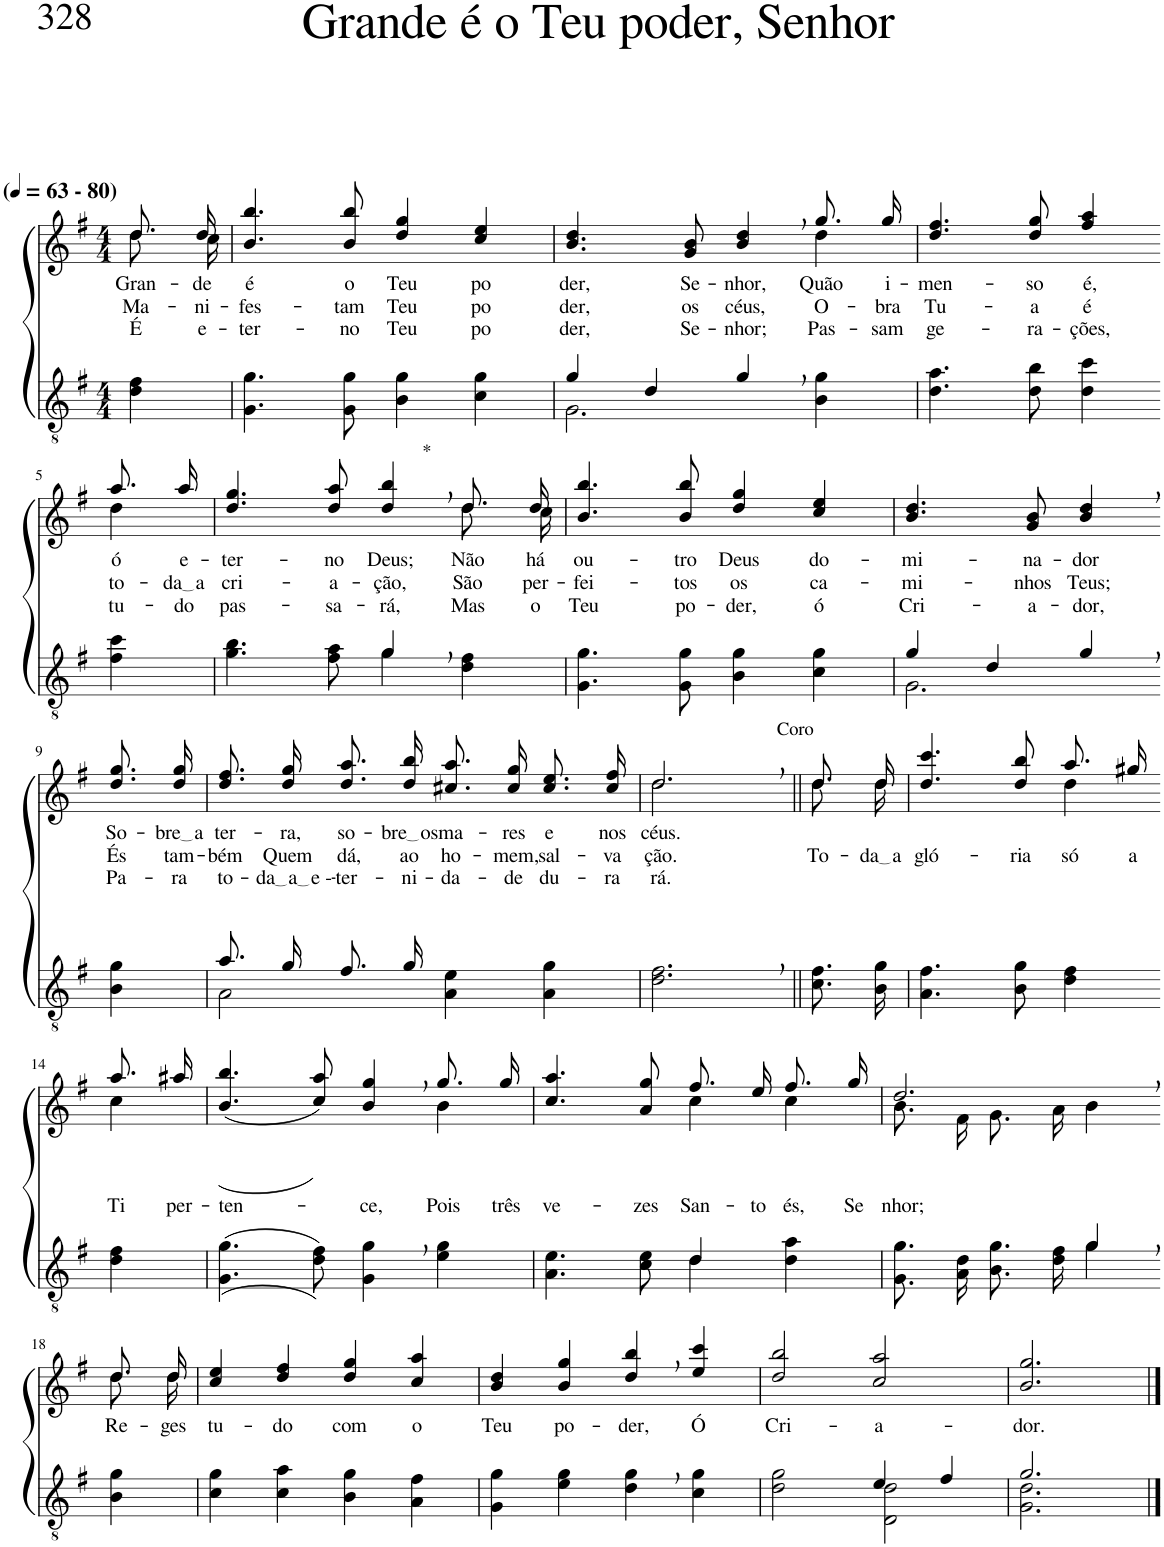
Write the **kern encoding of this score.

**kern	**kern	**text	**text	**text
*part2	*part1	*part1	*part1	*part1
*staff2	*staff1	*staff1	*staff1	*staff1
*I"Parte III e IV	*I"Parte I e II	*	*	*
*clefGv2	*clefG2	*	*	*
*Trd5c9	*Trd5c9	*	*	*
*k[f#]	*k[f#]	*	*	*
*M4/4	*M4/4	*	*	*
*MM63	*MM63	*	*	*
=1	=1	=1	=1	=1
*	*^	*	*	*
!	!LO:TX:a:B:t=(	!	!	!	!
!	!LO:TX:a:B:t=- 80)	!	!	!	!
!	!	!	!LO:LY:b	!LO:LY:b	!LO:LY:b
4d\ 4f#\	8.dd/L	8.dd\L	Gran-	Ma-	É
!	!	!	!LO:LY:b	!LO:LY:b	!LO:LY:b
.	16dd/Jk	16cc\Jk	-de	-ni-	e-
=2	=2	=2	=2	=2	=2
!	!	!	!LO:LY:b	!LO:LY:b	!LO:LY:b
*	*v	*v	*	*	*
4.G\ 4.g\	4.b/ 4.bb/	é	-fes-	-ter-
!	!	!LO:LY:b	!LO:LY:b	!LO:LY:b
8G\ 8g\	8b/ 8bb/	o	-tam	-no
!	!	!LO:LY:b	!LO:LY:b	!LO:LY:b
4B\ 4g\	4dd/ 4gg/	Teu	Teu	Teu
!	!	!LO:LY:b	!LO:LY:b	!LO:LY:b
4c\ 4g\	4cc/ 4ee/	po-	po-	po-
=3	=3	=3	=3	=3
*^	*^	*	*	*
!	!	!	!	!LO:LY:b	!LO:LY:b	!LO:LY:b
4g/	2.G\	2.ryy	4.b/ 4.dd/	-der,	-der,	-der,
4d/	.	.	.	.	.	.
!	!	!	!	!LO:LY:b	!LO:LY:b	!LO:LY:b
.	.	.	8g/ 8b/	Se-	os	Se-
!	!	!	!	!LO:LY:b	!LO:LY:b	!LO:LY:b
4g,/	.	.	4b/ 4dd/	-nhor,	céus,	-nhor;
!	!	!	!	!LO:LY:b	!LO:LY:b	!LO:LY:b
4ryy	4B\ 4g\	4dd\	8.gg/L	Quão	O-	Pas-
!	!	!	!	!LO:LY:b	!LO:LY:b	!LO:LY:b
.	.	.	16gg/Jk	i-	-bra	-sam
*v	*v	*	*	*	*	*
=4	=4	=4	=4	=4	=4
!	!	!	!LO:LY:b	!LO:LY:b	!LO:LY:b
*	*v	*v	*	*	*
4.d\ 4.a\	4.dd/ 4.ff#/	men-	Tu-	ge-
!	!	!LO:LY:b	!LO:LY:b	!LO:LY:b
8d\ 8b\	8dd/ 8gg/	-so	-a	-ra-
!	!	!LO:LY:b	!LO:LY:b	!LO:LY:b
4d\ 4cc\	4ff#/ 4aa/	é,	é	-ções,
!!LO:LB:g=z
=5-	=5-	=5-	=5-	=5-
*	*^	*	*	*
!	!	!	!LO:LY:b	!LO:LY:b	!LO:LY:b
4f#\ 4cc\	8.aa/L	4dd\	-ó	to-	tu-
!	!	!	!LO:LY:b	!LO:LY:b	!LO:LY:b
.	16aa/Jk	.	e-	da a	-do
=6	=6	=6	=6	=6	=6
*^	*	*	*	*	*
!	!	!	!	!LO:LY:b	!LO:LY:b	!LO:LY:b
2ryy	4.g\ 4.b\	4.dd/ 4.gg/	2.ryy	-ter-	cri-	pas-
!	!	!	!	!LO:LY:b	!LO:LY:b	!LO:LY:b
.	8f#\ 8a\	8dd/ 8aa/	.	-no	-a-	-sa-
!	!	!LO:TX:a:t=*	!	!	!	!
!	!	!	!	!LO:LY:b	!LO:LY:b	!LO:LY:b
4g,/	4g\	4dd/, 4bb/,	.	Deus;	-ção,	-rá,
!	!	!	!	!LO:LY:b	!LO:LY:b	!LO:LY:b
4ryy	4d\ 4f#\	8.dd/L	8.dd\L	Não	São	Mas
!	!	!	!	!LO:LY:b	!LO:LY:b	!LO:LY:b
.	.	16dd/Jk	16cc\Jk	há	per-	o
*v	*v	*	*	*	*	*
=7	=7	=7	=7	=7	=7
!	!	!	!LO:LY:b	!LO:LY:b	!LO:LY:b
*	*v	*v	*	*	*
4.G\ 4.g\	4.b/ 4.bb/	ou-	-fei-	Teu
!	!	!LO:LY:b	!LO:LY:b	!LO:LY:b
8G\ 8g\	8b/ 8bb/	-tro	-tos	po-
!	!	!LO:LY:b	!LO:LY:b	!LO:LY:b
4B\ 4g\	4dd/ 4gg/	Deus	os	-der,
!	!	!LO:LY:b	!LO:LY:b	!LO:LY:b
4c\ 4g\	4cc/ 4ee/	do-	ca-	ó
=8	=8	=8	=8	=8
*^	*	*	*	*
!	!	!	!LO:LY:b	!LO:LY:b	!LO:LY:b
4g/	2.G\	4.b/ 4.dd/	-mi-	-mi-	Cri-
4d/	.	.	.	.	.
!	!	!	!LO:LY:b	!LO:LY:b	!LO:LY:b
.	.	8g/ 8b/	-na-	-nhos	-a-
!	!	!	!LO:LY:b	!LO:LY:b	!LO:LY:b
4g,/	.	4b/, 4dd/,	-dor	Teus;	-dor,
*v	*v	*	*	*	*
!!LO:LB:g=z
=9-	=9-	=9-	=9-	=9-
!	!	!LO:LY:b	!LO:LY:b	!LO:LY:b
4B\ 4g\	8.dd\ 8.gg\L	So-	És	Pa-
!	!	!LO:LY:b	!LO:LY:b	!LO:LY:b
.	16dd\ 16gg\Jk	bre a	tam-	-ra
=10	=10	=10	=10	=10
*^	*	*	*	*
!	!	!	!LO:LY:b	!LO:LY:b	!LO:LY:b
8.a/L	2A\	8.dd\ 8.ff#\L	ter-	-bém	to-
!	!	!	!LO:LY:b	!LO:LY:b	!LO:LY:b
16g/Jk	.	16dd\ 16gg\Jk	-ra,	Quem	da a e -
!	!	!	!LO:LY:b	!LO:LY:b	!LO:LY:b
8.f#/L	.	8.dd\ 8.aa\L	so-	dá,	-ter-
!	!	!	!LO:LY:b	!LO:LY:b	!LO:LY:b
16g/Jk	.	16dd\ 16bb\Jk	bre os	ao	-ni-
!	!	!	!LO:LY:b	!LO:LY:b	!LO:LY:b
2ryy	4A\ 4e\	8.cc#X\ 8.aa\L	ma-	ho-	-da-
!	!	!	!LO:LY:b	!LO:LY:b	!LO:LY:b
.	.	16cc#\ 16gg\Jk	-res	-mem,	-de
!	!	!	!LO:LY:b	!LO:LY:b	!LO:LY:b
.	4A\ 4g\	8.cc#\ 8.ee\L	e	sal-	du-
!	!	!	!LO:LY:b	!LO:LY:b	!LO:LY:b
.	.	16cc#\ 16ff#\Jk	nos	-va-	-ra-
*v	*v	*	*	*	*
=11	=11	=11	=11	=11
*	*^	*	*	*
!	!	!	!LO:LY:b	!LO:LY:b	!LO:LY:b
2.d\, 2.f#\,	2.dd,/	2.dd\	céus.	-ção.	-rá.
=12||	=12||	=12||	=12||	=12||	=12||
!	!LO:TX:a:t=Coro	!	!	!	!
!	!	!	!	!LO:LY:b	!
8.c\ 8.f#\L	8.dd\L	8.dd/L	.	To-	.
!	!	!	!	!LO:LY:b	!
16B\ 16g\Jk	16dd\Jk	16dd/Jk	.	da a	.
=13	=13	=13	=13	=13	=13
!	!	!	!	!LO:LY:b	!
4.A\ 4.f#\	4.dd/ 4.ccc/	2ryy	.	gló-	.
!	!	!	!	!LO:LY:b	!
8B\ 8g\	8dd/ 8bb/	.	.	-ria	.
!	!	!	!	!LO:LY:b	!
4d\ 4f#\	8.aa/L	4dd\	.	só	.
!	!	!	!	!LO:LY:b	!
.	16gg#X/Jk	.	.	a	.
!!LO:LB:g=z	!!
=14-	=14-	=14-	=14-	=14-	=14-
!	!	!	!LO:LY:b	!	!
4d\ 4f#\	8.aa/L	4cc\	Ti	.	.
!	!	!	!LO:LY:b	!	!
.	16aa#X/Jk	.	per-	.	.
=15	=15	=15	=15	=15	=15
!	!	!	!LO:LY:b	!	!
((4.G\ 4.g\	((4.b/ 4.bb/	2.ryy	-ten-	.	.
8d\ 8f#\))	8cc/ 8aa/))	.	.	.	.
!	!	!	!LO:LY:b	!	!
4G\, 4g\,	4b/, 4gg/,	.	-ce,	.	.
!	!	!	!LO:LY:b	!	!
4e\ 4g\	8.gg/L	4b\	Pois	.	.
!	!	!	!LO:LY:b	!	!
.	16gg/Jk	.	três	.	.
=16	=16	=16	=16	=16	=16
*^	*	*	*	*	*
!	!	!	!	!LO:LY:b	!	!
4.A\ 4.e\	2ryy	4.cc/ 4.aa/	2ryy	ve-	.	.
!	!	!	!	!LO:LY:b	!	!
8c\ 8e\	.	8a/ 8gg/	.	-zes	.	.
!	!	!	!	!LO:LY:b	!	!
4d\	4d/	8.ff#/L	4cc\	San-	.	.
!	!	!	!	!LO:LY:b	!	!
.	.	16ee/Jk	.	-to	.	.
!	!	!	!	!LO:LY:b	!	!
4d\ 4a\	4ryy	8.ff#/L	4cc\	és,	.	.
!	!	!	!	!LO:LY:b	!	!
.	.	16gg/Jk	.	Se-	.	.
=17	=17	=17	=17	=17	=17	=17
!	!	!	!	!LO:LY:b	!	!
2ryy	8.G\ 8.g\L	2.dd,/	8.b\L	-nhor;	.	.
.	16A\ 16d\Jk	.	16f#\Jk	.	.	.
.	8.B\ 8.g\L	.	8.g\L	.	.	.
.	16d\ 16f#\Jk	.	16a\Jk	.	.	.
4g,/	4g\	.	4b\	.	.	.
!!LO:LB:g=z	!!
=18-	=18-	=18-	=18-	=18-	=18-	=18-
!	!	!	!	!LO:LY:b	!	!
*v	*v	*	*	*	*	*
4B\ 4g\	8.dd\L	8.dd/L	Re-	.	.
!	!	!	!LO:LY:b	!	!
.	16dd\Jk	16dd/Jk	-ges	.	.
=19	=19	=19	=19	=19	=19
!	!	!	!LO:LY:b	!	!
*	*v	*v	*	*	*
4c\ 4g\	4cc/ 4ee/	tu-	.	.
!	!	!LO:LY:b	!	!
4c\ 4a\	4dd/ 4ff#/	-do	.	.
!	!	!LO:LY:b	!	!
4B\ 4g\	4dd/ 4gg/	com	.	.
!	!	!LO:LY:b	!	!
4A\ 4f#\	4cc/ 4aa/	o	.	.
=20	=20	=20	=20	=20
!	!	!LO:LY:b	!	!
4G\ 4g\	4b/ 4dd/	Teu	.	.
!	!	!LO:LY:b	!	!
4e\ 4g\	4b/ 4gg/	po-	.	.
!	!	!LO:LY:b	!	!
4d\, 4g\,	4dd/, 4bb/,	-der,	.	.
!	!	!LO:LY:b	!	!
4c\ 4g\	4ee/ 4ccc/	Ó	.	.
=21	=21	=21	=21	=21
*^	*	*	*	*
!	!	!	!LO:LY:b	!	!
2ryy	2d\ 2g\	2dd/ 2bb/	Cri-	.	.
!	!	!	!LO:LY:b	!	!
4e/	2D\ 2d\	2cc/ 2aa/	-a-	.	.
4f#/	.	.	.	.	.
=22	=22	=22	=22	=22	=22
!	!	!	!LO:LY:b	!	!
2.g/	2.G\ 2.d\	2.b/ 2.gg/	-dor.	.	.
*v	*v	*	*	*	*
==	==	==	==	==
*-	*-	*-	*-	*-
